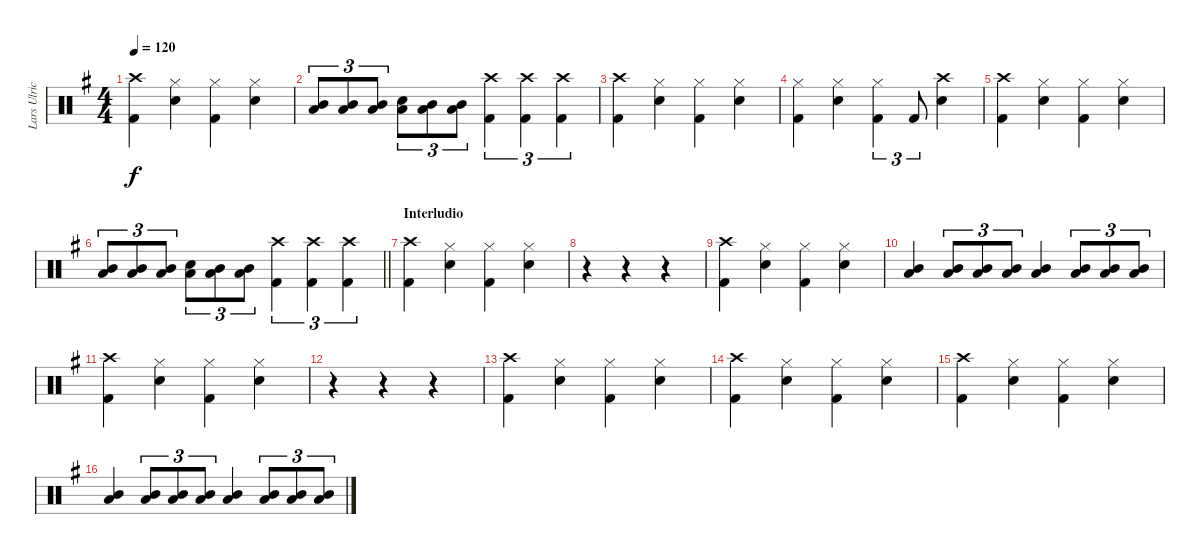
\track ("Lars Ulrich" "Lars Ulric") {instrument percussion}
\staff {score}
\articulation defaults
\ts (4 4)
\tempo 120
\clef neutral
\ks g
("Crash high (hit)" "Kick (hit) 2").4{dy f} ("Hi-Hat (closed)" "Snare (hit) 2").4 ("Hi-Hat (closed)" "Kick (hit) 2").4 ("Hi-Hat (closed)" "Snare (hit) 2").4 |
("Low Tom (hit)" "Mid Tom (hit)").8{tu (3 2)} ("Low Tom (hit)" "Mid Tom (hit)").8{tu (3 2)} ("Low Tom (hit)" "Mid Tom (hit)").8{tu (3 2)} ("Low Tom (hit)" "Snare (hit) 2").8{tu (3 2)} ("Low Tom (hit)" "Mid Tom (hit)").8{tu (3 2)} ("Low Tom (hit)" "Mid Tom (hit)").8{tu (3 2)} ("Crash high (hit)" "Kick (hit) 2").4{tu (3 2)} ("Crash high (hit)" "Kick (hit) 2").4{tu (3 2)} ("Crash high (hit)" "Kick (hit) 2").4{tu (3 2)} |
("Crash high (hit)" "Kick (hit) 2").4 ("Hi-Hat (closed)" "Snare (hit) 2").4 ("Hi-Hat (closed)" "Kick (hit) 2").4 ("Hi-Hat (closed)" "Snare (hit) 2").4 |
("Hi-Hat (closed)" "Kick (hit) 2").4 ("Hi-Hat (closed)" "Snare (hit) 2").4 ("Hi-Hat (closed)" "Kick (hit) 2").4{tu (3 2)} "Kick (hit) 2".8{tu (3 2)} ("Crash high (hit)" "Snare (hit) 2").4 |
("Crash high (hit)" "Kick (hit) 2").4 ("Hi-Hat (closed)" "Snare (hit) 2").4 ("Hi-Hat (closed)" "Kick (hit) 2").4 ("Hi-Hat (closed)" "Snare (hit) 2").4 |
\barLineRight lightlight
("Low Tom (hit)" "Mid Tom (hit)").8{tu (3 2)} ("Low Tom (hit)" "Mid Tom (hit)").8{tu (3 2)} ("Low Tom (hit)" "Mid Tom (hit)").8{tu (3 2)} ("Low Tom (hit)" "Snare (hit) 2").8{tu (3 2)} ("Low Tom (hit)" "Mid Tom (hit)").8{tu (3 2)} ("Low Tom (hit)" "Mid Tom (hit)").8{tu (3 2)} ("Crash high (hit)" "Kick (hit) 2").4{tu (3 2)} ("Crash high (hit)" "Kick (hit) 2").4{tu (3 2)} ("Crash high (hit)" "Kick (hit) 2").4{tu (3 2)} |
\section ("" "Interludio")
("Crash high (hit)" "Kick (hit) 2").4 ("Hi-Hat (closed)" "Snare (hit) 2").4 ("Hi-Hat (closed)" "Kick (hit) 2").4 ("Hi-Hat (closed)" "Snare (hit) 2").4 |
r.4 r.4 r.4 |
("Crash high (hit)" "Kick (hit) 2").4 ("Hi-Hat (closed)" "Snare (hit) 2").4 ("Hi-Hat (closed)" "Kick (hit) 2").4 ("Hi-Hat (closed)" "Snare (hit) 2").4 |
("Mid Tom (hit)" "Low Tom (hit)").4 ("Mid Tom (hit)" "Low Tom (hit)").8{tu (3 2)} ("Mid Tom (hit)" "Low Tom (hit)").8{tu (3 2)} ("Mid Tom (hit)" "Low Tom (hit)").8{tu (3 2)} ("Mid Tom (hit)" "Low Tom (hit)").4 ("Mid Tom (hit)" "Low Tom (hit)").8{tu (3 2)} ("Mid Tom (hit)" "Low Tom (hit)").8{tu (3 2)} ("Mid Tom (hit)" "Low Tom (hit)").8{tu (3 2)} |
("Crash high (hit)" "Kick (hit) 2").4 ("Hi-Hat (closed)" "Snare (hit) 2").4 ("Hi-Hat (closed)" "Kick (hit) 2").4 ("Hi-Hat (closed)" "Snare (hit) 2").4 |
r.4 r.4 r.4 |
("Crash high (hit)" "Kick (hit) 2").4 ("Hi-Hat (closed)" "Snare (hit) 2").4 ("Hi-Hat (closed)" "Kick (hit) 2").4 ("Hi-Hat (closed)" "Snare (hit) 2").4 |
("Crash high (hit)" "Kick (hit) 2").4 ("Hi-Hat (closed)" "Snare (hit) 2").4 ("Hi-Hat (closed)" "Kick (hit) 2").4 ("Hi-Hat (closed)" "Snare (hit) 2").4 |
("Crash high (hit)" "Kick (hit) 2").4 ("Hi-Hat (closed)" "Snare (hit) 2").4 ("Hi-Hat (closed)" "Kick (hit) 2").4 ("Hi-Hat (closed)" "Snare (hit) 2").4 |
("Mid Tom (hit)" "Low Tom (hit)").4 ("Mid Tom (hit)" "Low Tom (hit)").8{tu (3 2)} ("Mid Tom (hit)" "Low Tom (hit)").8{tu (3 2)} ("Mid Tom (hit)" "Low Tom (hit)").8{tu (3 2)} ("Mid Tom (hit)" "Low Tom (hit)").4 ("Mid Tom (hit)" "Low Tom (hit)").8{tu (3 2)} ("Mid Tom (hit)" "Low Tom (hit)").8{tu (3 2)} ("Mid Tom (hit)" "Low Tom (hit)").8{tu (3 2)}
